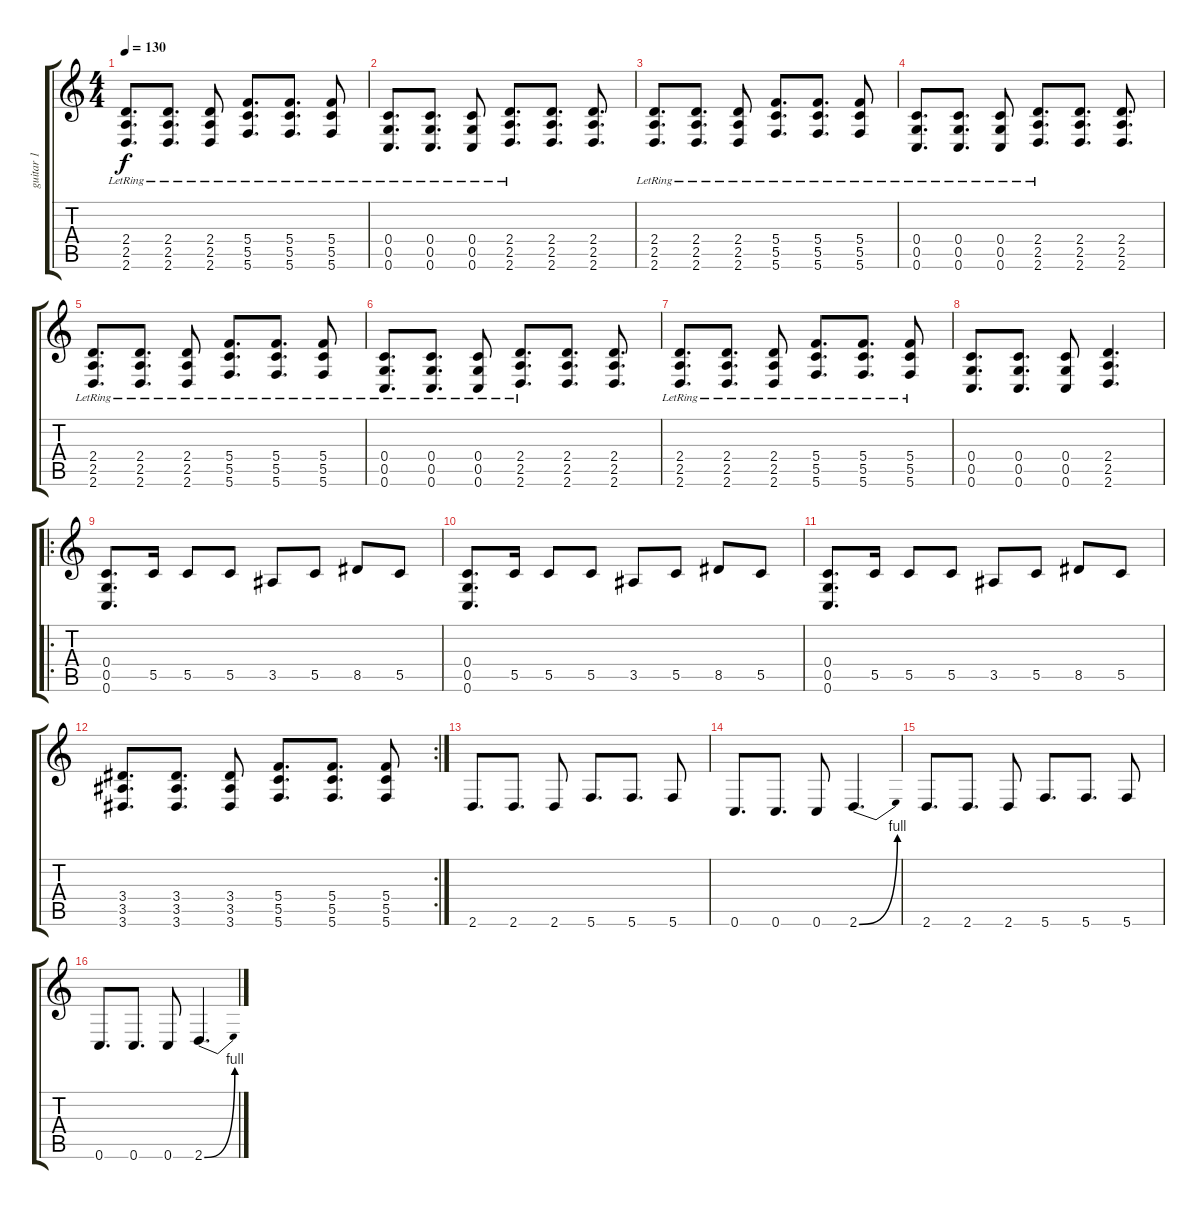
\track ("guitar 1" "guitar 1") {instrument overdrivenguitar}
\staff {score tabs}
\tuning (D4 A3 F3 C3 G2 C2) {hide}
\ts (4 4)
\tempo 130
\clef g2
\ks c
(2.4{lr} 2.5{lr} 2.6{lr}).8{d dy f} (2.4{lr} 2.5{lr} 2.6{lr}).8{d} (2.4{lr} 2.5{lr} 2.6{lr}).8 (5.4 5.5 5.6{lr}).8{d} (5.4 5.5 5.6{lr}).8{d} (5.4 5.5 5.6{lr}).8 |
(0.4{lr} 0.5{lr} 0.6).8{d} (0.4{lr} 0.5{lr} 0.6).8{d} (0.4{lr} 0.5{lr} 0.6).8 (2.4{lr} 2.5{lr} 2.6{lr}).8{d} (2.4 2.5 2.6).8{d} (2.4 2.5 2.6).8{d} |
(2.4{lr} 2.5{lr} 2.6{lr}).8{d} (2.4{lr} 2.5{lr} 2.6{lr}).8{d} (2.4{lr} 2.5{lr} 2.6{lr}).8 (5.4 5.5 5.6{lr}).8{d} (5.4 5.5 5.6{lr}).8{d} (5.4 5.5 5.6{lr}).8 |
(0.4{lr} 0.5{lr} 0.6).8{d} (0.4{lr} 0.5{lr} 0.6).8{d} (0.4{lr} 0.5{lr} 0.6).8 (2.4{lr} 2.5{lr} 2.6{lr}).8{d} (2.4 2.5 2.6).8{d} (2.4 2.5 2.6).8{d} |
(2.4{lr} 2.5{lr} 2.6{lr}).8{d} (2.4{lr} 2.5{lr} 2.6{lr}).8{d} (2.4{lr} 2.5{lr} 2.6{lr}).8 (5.4 5.5 5.6{lr}).8{d} (5.4 5.5 5.6{lr}).8{d} (5.4 5.5 5.6{lr}).8 |
(0.4{lr} 0.5{lr} 0.6).8{d} (0.4{lr} 0.5{lr} 0.6).8{d} (0.4{lr} 0.5{lr} 0.6).8 (2.4{lr} 2.5{lr} 2.6{lr}).8{d} (2.4 2.5 2.6).8{d} (2.4 2.5 2.6).8{d} |
(2.4{lr} 2.5{lr} 2.6{lr}).8{d} (2.4{lr} 2.5{lr} 2.6{lr}).8{d} (2.4{lr} 2.5{lr} 2.6{lr}).8 (5.4 5.5 5.6{lr}).8{d} (5.4 5.5 5.6{lr}).8{d} (5.4 5.5 5.6{lr}).8 |
(0.4 0.5 0.6).8{d} (0.4 0.5 0.6).8{d} (0.4 0.5 0.6).8 (2.4 2.5 2.6).4{d} |
\ro
(0.4 0.5 0.6).8{d} 5.5.16 5.5.8 5.5.8 3.5.8 5.5.8 8.5.8 5.5.8 |
(0.4 0.5 0.6).8{d} 5.5.16 5.5.8 5.5.8 3.5.8 5.5.8 8.5.8 5.5.8 |
(0.4 0.5 0.6).8{d} 5.5.16 5.5.8 5.5.8 3.5.8 5.5.8 8.5.8 5.5.8 |
\rc 2
(3.4 3.5 3.6).8{d} (3.4 3.5 3.6).8{d} (3.4 3.5 3.6).8 (5.4 5.5 5.6).8{d} (5.4 5.5 5.6).8{d} (5.4 5.5 5.6).8 |
2.6.8{d} 2.6.8{d} 2.6.8 5.6.8{d} 5.6.8{d} 5.6.8 |
0.6.8{d} 0.6.8{d} 0.6.8 2.6{be (bend 0 0 60 4)}.4{d} |
2.6.8{d} 2.6.8{d} 2.6.8 5.6.8{d} 5.6.8{d} 5.6.8 |
0.6.8{d} 0.6.8{d} 0.6.8 2.6{be (bend 0 0 60 4)}.4{d}
